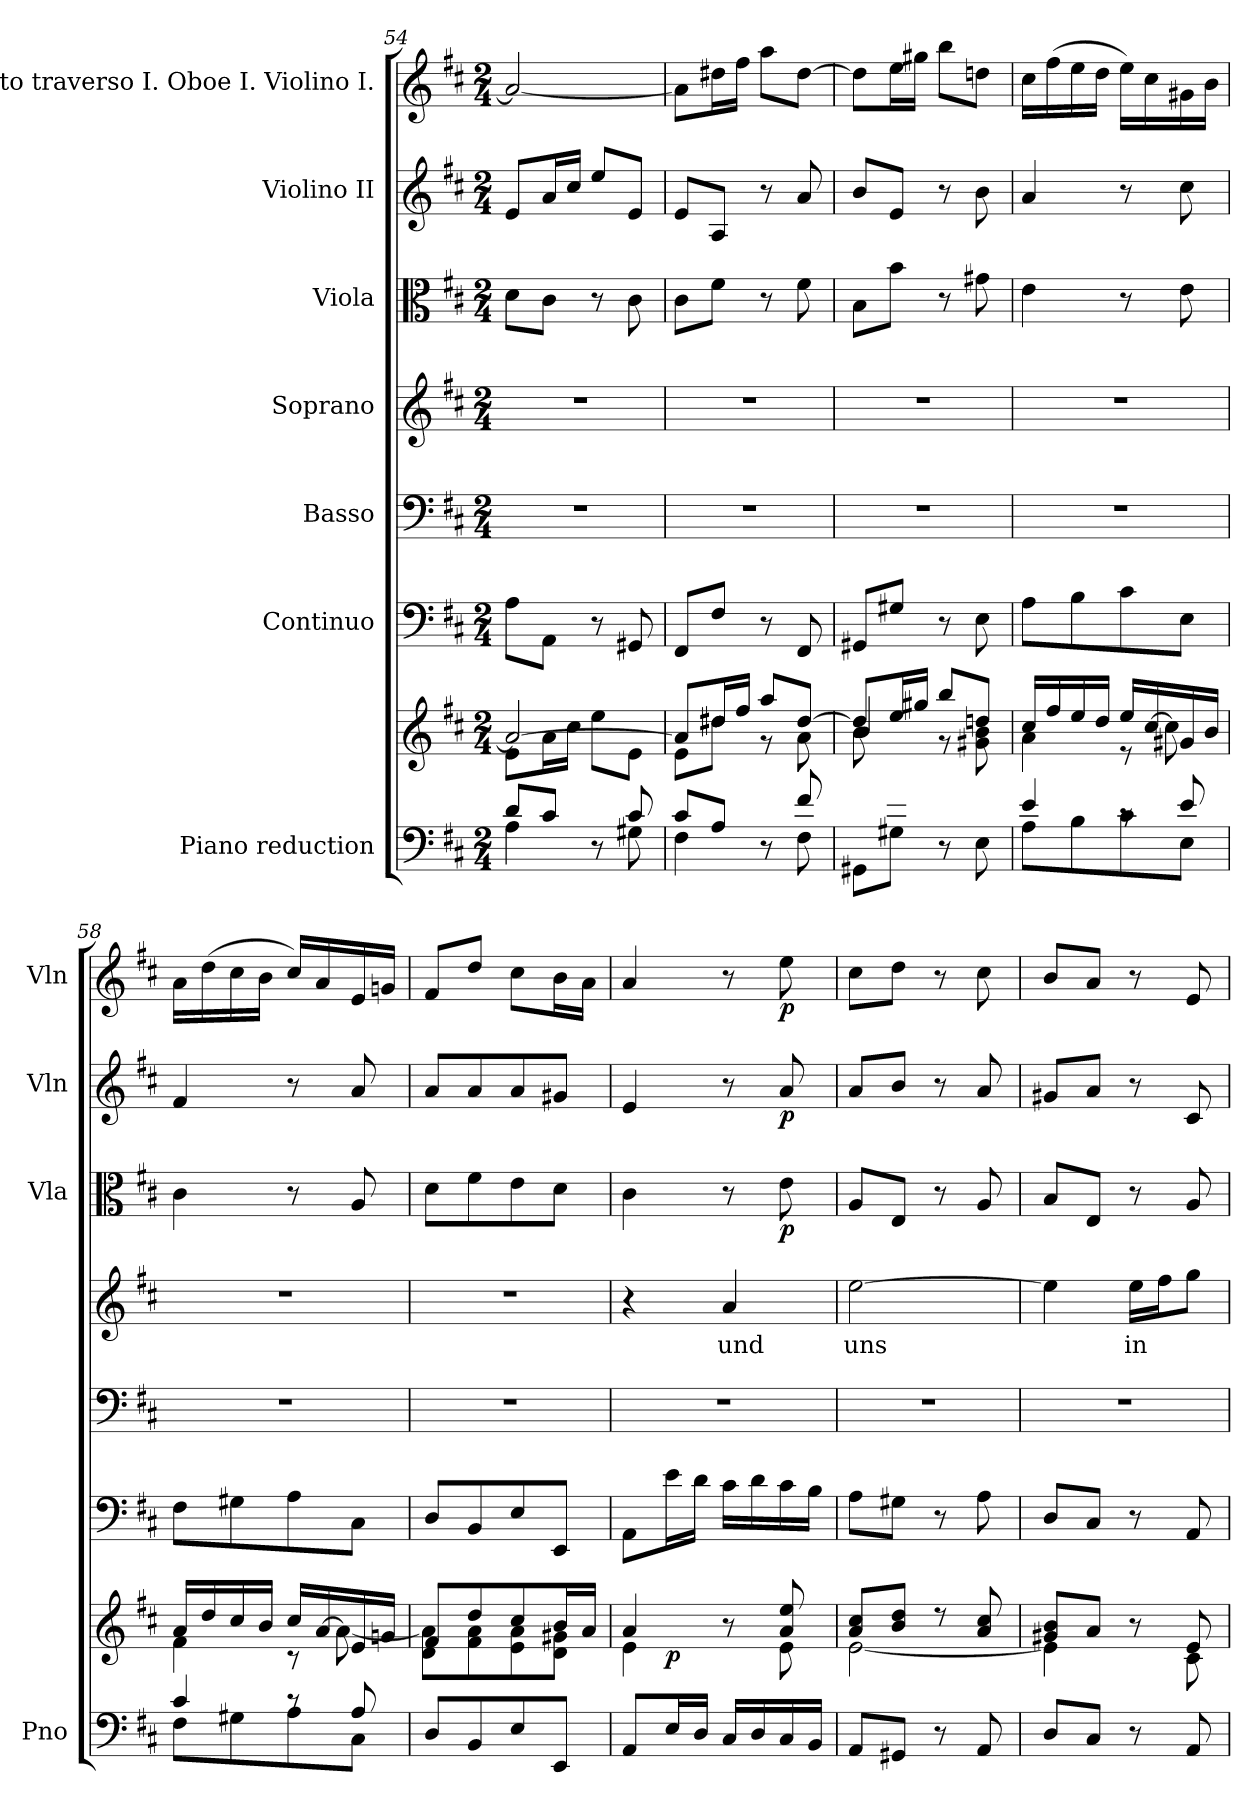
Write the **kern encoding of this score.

**kern	**kern	**dynam	**kern	**dynam	**kern	**kern	**text	**kern	**dynam	**kern	**dynam	**kern	**dynam
*part7	*part7	*part7	*part6	*part6	*part5	*part4	*part4	*part3	*part3	*part2	*part2	*part1	*part1
*staff8	*staff7	*staff7/8	*staff6	*staff6	*staff5	*staff4	*staff4	*staff3	*staff3	*staff2	*staff2	*staff1	*staff1
*I"Piano reduction	*	*	*I"Continuo	*	*I"Basso	*I"Soprano	*	*I"Viola	*	*I"Violino II	*	*I"Flauto traverso I. Oboe I. Violino I.	*
*I'Pno	*	*	*	*	*	*	*	*I'Vla	*	*I'Vln	*	*I'Vln	*
*clefF4	*clefG2	*	*clefF4	*	*clefF4	*clefG2	*	*clefC3	*	*clefG2	*	*clefG2	*
*k[f#c#]	*k[f#c#]	*	*k[f#c#]	*	*k[f#c#]	*k[f#c#]	*	*k[f#c#]	*	*k[f#c#]	*	*k[f#c#]	*
*M2/4	*M2/4	*	*M2/4	*	*M2/4	*M2/4	*	*M2/4	*	*M2/4	*	*M2/4	*
=54	=54	=54	=54	=54	=54	=54	=54	=54	=54	=54	=54	=54	=54
*^	*^	*	*	*	*	*	*	*	*	*	*	*	*
8d/L	4A\	2a/_	8e\L	.	8A\L	.	2r	2r	.	8d\L	.	8e/L	.	2a/_	.
8c#/J	.	.	16a\L	.	8AA\J	.	.	.	.	8c#\J	.	16a/L	.	.	.
.	.	.	16cc#\JJ	.	.	.	.	.	.	.	.	16cc#/JJ	.	.	.
8r	8ryy	.	8ee\L	.	8r	.	.	.	.	8r	.	8ee/L	.	.	.
8c#/	8G#X\	.	8e\J	.	8GG#X/	.	.	.	.	8c#\	.	8e/J	.	.	.
=55	=55	=55	=55	=55	=55	=55	=55	=55	=55	=55	=55	=55	=55	=55	=55
8c#/L	4F#\	8a/L]	8e\L	.	8FF#/L	.	2r	2r	.	8c#\L	.	8e/L	.	8a\L]	.
8A/J	.	16dd#X/L	8dd#\J	.	8F#/J	.	.	.	.	8f#\J	.	8A/J	.	16dd#X\L	.
.	.	16ff#/JJ	.	.	.	.	.	.	.	.	.	.	.	16ff#\JJ	.
8r	8ryy	8aa/L	8r	.	8r	.	.	.	.	8r	.	8r	.	8aa\L	.
8f#/	8F#\	[8dd#/J	8a\	.	8FF#/	.	.	.	.	8f#\	.	8a/	.	[8dd#\J	.
!!LO:LB:g=z
=56	=56	=56	=56	=56	=56	=56	=56	=56	=56	=56	=56	=56	=56	=56	=56
*	*	*	*^	*	*	*	*	*	*	*	*	*	*	*	*
8ryy	8GG#X\L	8dd#/L]	4b/	8b\L	.	8GG#X/L	.	2r	2r	.	8B\L	.	8b/L	.	8dd#\L]	.
8e/J	8G#X\J	16ee/L	.	4.ryy	.	8G#X/J	.	.	.	.	8b\J	.	8e/J	.	16ee\L	.
.	.	16gg#X/JJ	.	.	.	.	.	.	.	.	.	.	.	.	16gg#X\JJ	.
8r	8ryy	8bb/L	8r	.	.	8r	.	.	.	.	8r	.	8r	.	8bb\L	.
8ryy	8E\	8ddn/J	8g#X\ 8b\	.	.	8E\	.	.	.	.	8g#X\	.	8b\	.	8ddn\J	.
*	*	*	*v	*v	*	*	*	*	*	*	*	*	*	*	*	*
=57	=57	=57	=57	=57	=57	=57	=57	=57	=57	=57	=57	=57	=57	=57	=57
4e/	8A\L	16cc#/LL	4a\	.	8A\L	.	2r	2r	.	4e\	.	4a/	.	16cc#\LL	.
.	.	16ff#/	.	.	.	.	.	.	.	.	.	.	.	(>16ff#\	.
.	8B\	16ee/	.	.	8B\	.	.	.	.	.	.	.	.	16ee\	.
.	.	16dd/JJ	.	.	.	.	.	.	.	.	.	.	.	16dd\JJ	.
8rc	8c#\	16ee/LL	8r	.	8c#\	.	.	.	.	8r	.	8r	.	16ee\LL)	.
.	.	[16cc#/	.	.	.	.	.	.	.	.	.	.	.	16cc#\	.
8e/	8E\J	16g#X/	8cc#\]	.	8E\J	.	.	.	.	8e\	.	8cc#\	.	16g#X\	.
.	.	16b/JJ	.	.	.	.	.	.	.	.	.	.	.	16b\JJ	.
=58	=58	=58	=58	=58	=58	=58	=58	=58	=58	=58	=58	=58	=58	=58	=58
4c#/	8F#\L	16a/LL	4f#\	.	8F#\L	.	2r	2r	.	4c#\	.	4f#/	.	16a\LL	.
.	.	16dd/	.	.	.	.	.	.	.	.	.	.	.	(>16dd\	.
.	8G#X\	16cc#/	.	.	8G#X\	.	.	.	.	.	.	.	.	16cc#\	.
.	.	16b/JJ	.	.	.	.	.	.	.	.	.	.	.	16b\JJ	.
8rc	8A\	16cc#/LL	8r	.	8A\	.	.	.	.	8r	.	8r	.	16cc#/LL)	.
.	.	[16a/	.	.	.	.	.	.	.	.	.	.	.	16a/	.
8A/	8C#\J	16e/	8a\_	.	8C#\J	.	.	.	.	8A/	.	8a/	.	16e/	.
.	.	16gn/JJ	.	.	.	.	.	.	.	.	.	.	.	16gn/JJ	.
*v	*v	*	*	*	*	*	*	*	*	*	*	*	*	*	*
=59	=59	=59	=59	=59	=59	=59	=59	=59	=59	=59	=59	=59	=59	=59
8D/L	8f#/L	8d\ 8a\]L	.	8D/L	.	2r	2r	.	8d\L	.	8a/L	.	8f#/L	.
8BB/	8dd/	8f#\ 8a\	.	8BB/	.	.	.	.	8f#\	.	8a/	.	8dd/J	.
8E/	8cc#/	8e\ 8a\	.	8E/	.	.	.	.	8e\	.	8a/	.	8cc#\L	.
8EE/J	16b/L	8d\ 8g#X\J	.	8EE/J	.	.	.	.	8d\J	.	8g#X/J	.	16b\L	.
.	16a/JJ	.	.	.	.	.	.	.	.	.	.	.	16a\JJ	.
=60	=60	=60	=60	=60	=60	=60	=60	=60	=60	=60	=60	=60	=60	=60
*	*	*^	*	*	*	*	*	*	*	*	*	*	*	*
8AA/L	4a/	4e\	8ryy	.	8AA\L	.	2r	4r	.	4c#\	.	4e/	.	4a/	.
!	!	!	!	!LO:DY:b	!	!LO:DY:a	!	!	!	!	!	!	!	!	!
!	!	!	!	!	!	!LO:DY:n=1:a	!	!	!	!	!	!	!	!	!
!	!	!	!	!	!	!LO:DY:n=2:a	!	!	!	!	!	!	!	!	!
16E/L	.	.	4.ryy	p	16e\L	other-dynamics p other-dynamics	.	.	.	.	.	.	.	.	.
16D/JJ	.	.	.	.	16d\JJ	.	.	.	.	.	.	.	.	.	.
!	!	!	!	!	!	!	!	!	!LO:LY:b	!	!	!	!	!	!
16C#/LL	8r	8ryy	.	.	16c#\LL	.	.	4a/	und	8r	.	8r	.	8r	.
16D/	.	.	.	.	16d\	.	.	.	.	.	.	.	.	.	.
!	!	!	!	!	!	!	!	!	!	!	!LO:DY:b	!	!LO:DY:b	!	!LO:DY:b
16C#/	8a/ 8ee/	8e\	.	.	16c#\	.	.	.	.	8e\	p	8a/	p	8ee\	p
16BB/JJ	.	.	.	.	16B\JJ	.	.	.	.	.	.	.	.	.	.
=61	=61	=61	=61	=61	=61	=61	=61	=61	=61	=61	=61	=61	=61	=61	=61
!	!	!	!	!	!	!	!	!	!LO:LY:b	!	!	!	!	!	!
*	*	*v	*v	*	*	*	*	*	*	*	*	*	*	*	*
8AA/L	8a/ 8cc#/L	[2e\	.	8A\L	.	2r	[2ee\	uns	8A/L	.	8a/L	.	8cc#\L	.
8GG#X/J	8b/ 8dd/J	.	.	8G#X\J	.	.	.	.	8E/J	.	8b/J	.	8dd\J	.
8r	8r	.	.	8r	.	.	.	.	8r	.	8r	.	8r	.
8AA/	8a/ 8cc#/	.	.	8A\	.	.	.	.	8A/	.	8a/	.	8cc#\	.
=62	=62	=62	=62	=62	=62	=62	=62	=62	=62	=62	=62	=62	=62	=62
8D/L	8g#X/ 8b/L	4e\]	.	8D/L	.	2r	4ee\]	.	8B/L	.	8g#X/L	.	8b/L	.
8C#/J	8a/J	.	.	8C#/J	.	.	.	.	8E/J	.	8a/J	.	8a/J	.
!	!	!	!	!	!	!	!	!LO:LY:b	!	!	!	!	!	!
8r	8r	8ryy	.	8r	.	.	16ee\LL	in	8r	.	8r	.	8r	.
.	.	.	.	.	.	.	16ff#\J	.	.	.	.	.	.	.
8AA/	8e/	8c#\	.	8AA/	.	.	8gg\J	.	8A/	.	8c#/	.	8e/	.
*	*v	*v	*	*	*	*	*	*	*	*	*	*	*	*
=	=	=	=	=	=	=	=	=	=	=	=	=	=
*-	*-	*-	*-	*-	*-	*-	*-	*-	*-	*-	*-	*-	*-
